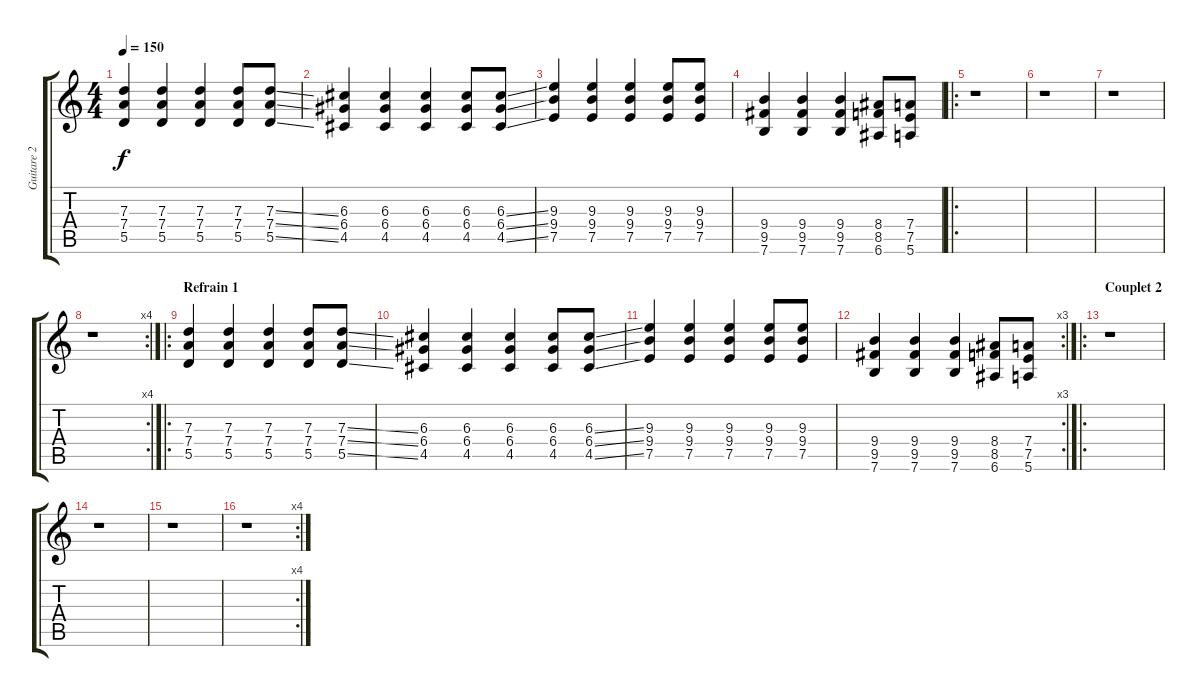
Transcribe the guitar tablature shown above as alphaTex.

\track ("Guitare 2 + Solo" "Guitare 2 ") {instrument distortionguitar}
\staff {score tabs}
\tuning (E4 B3 G3 D3 A2 E2) {hide}
\ts (4 4)
\tempo 150
\clef g2
\ks c
(7.3 7.4 5.5).4{dy f} (7.3 7.4 5.5).4 (7.3 7.4 5.5).4 (7.3 7.4 5.5).8 (7.3{ss} 7.4{ss} 5.5{ss}).8 |
(6.3 6.4 4.5).4 (6.3 6.4 4.5).4 (6.3 6.4 4.5).4 (6.3 6.4 4.5).8 (6.3{ss} 6.4{ss} 4.5{ss}).8 |
(9.3 9.4 7.5).4 (9.3 9.4 7.5).4 (9.3 9.4 7.5).4 (9.3 9.4 7.5).8 (9.3 9.4 7.5).8 |
(9.4 9.5 7.6).4 (9.4 9.5 7.6).4 (9.4 9.5 7.6).4 (8.4 8.5 6.6).8 (7.4 7.5 5.6).8 |
\ro
r.1 |
r.1 |
r.1 |
\rc 4
r.1 |
\ro
\section ("" "Refrain 1")
(7.3 7.4 5.5).4 (7.3 7.4 5.5).4 (7.3 7.4 5.5).4 (7.3 7.4 5.5).8 (7.3{ss} 7.4{ss} 5.5{ss}).8 |
(6.3 6.4 4.5).4 (6.3 6.4 4.5).4 (6.3 6.4 4.5).4 (6.3 6.4 4.5).8 (6.3{ss} 6.4{ss} 4.5{ss}).8 |
(9.3 9.4 7.5).4 (9.3 9.4 7.5).4 (9.3 9.4 7.5).4 (9.3 9.4 7.5).8 (9.3 9.4 7.5).8 |
\rc 3
(9.4 9.5 7.6).4 (9.4 9.5 7.6).4 (9.4 9.5 7.6).4 (8.4 8.5 6.6).8 (7.4 7.5 5.6).8 |
\ro
\section ("" "Couplet 2")
r.1 |
r.1 |
r.1 |
\rc 4
r.1
